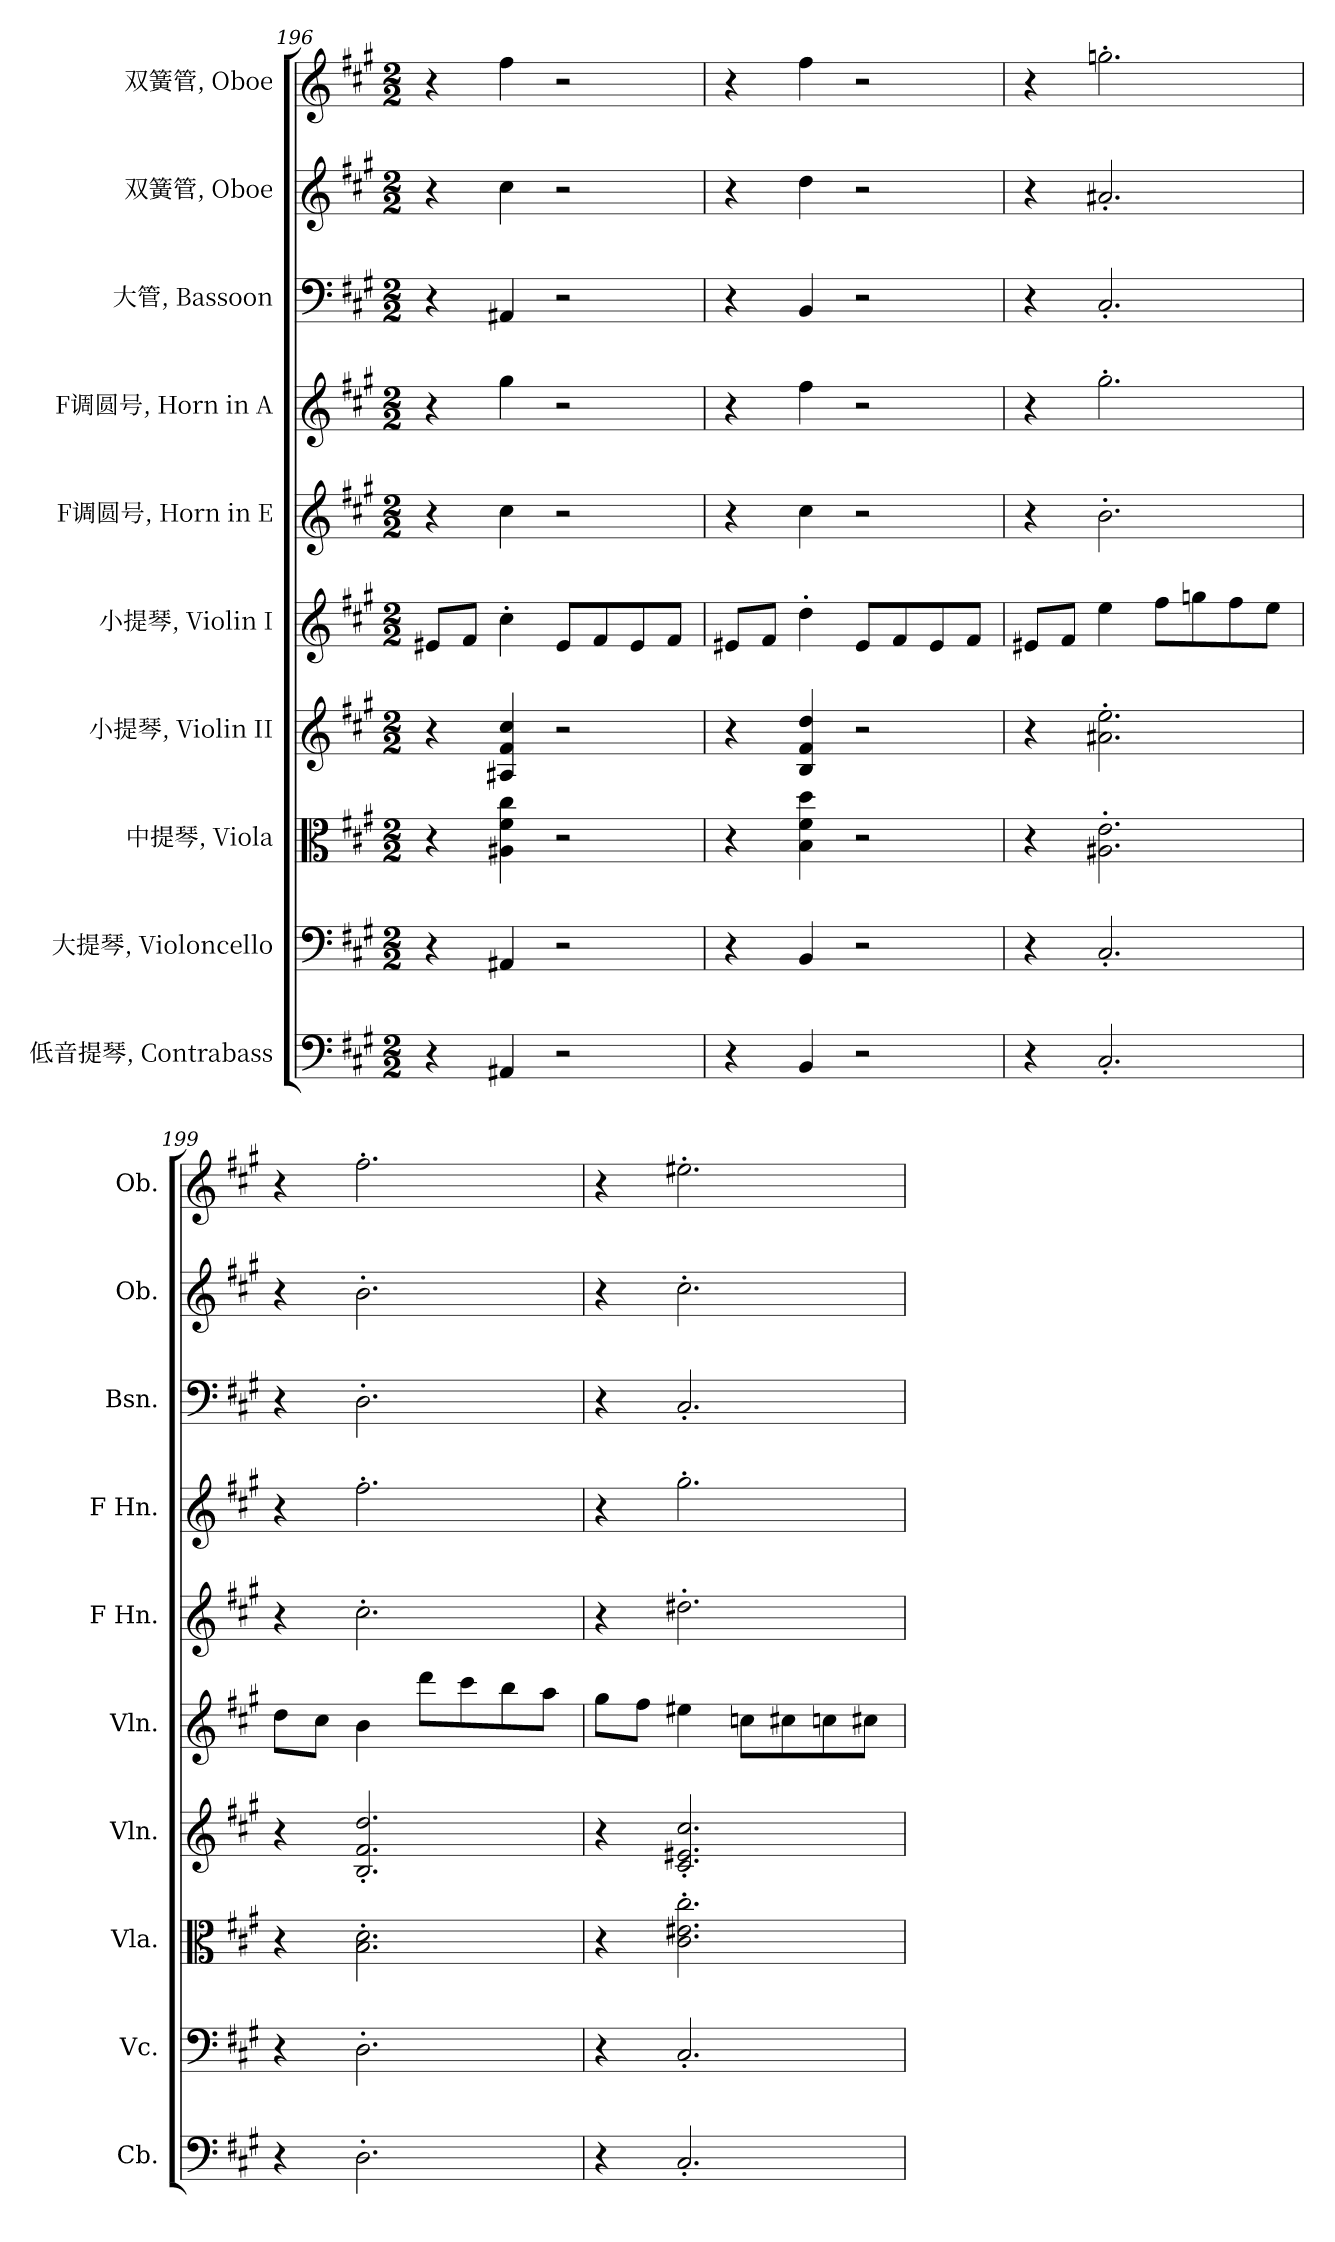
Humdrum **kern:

**kern	**kern	**kern	**kern	**kern	**kern	**kern	**kern	**kern	**kern
*part10	*part9	*part8	*part7	*part6	*part5	*part4	*part3	*part2	*part1
*staff10	*staff9	*staff8	*staff7	*staff6	*staff5	*staff4	*staff3	*staff2	*staff1
*I"低音提琴, Contrabass	*I"大提琴, Violoncello	*I"中提琴, Viola	*I"小提琴, Violin II	*I"小提琴, Violin I	*I"F调圆号, Horn in E	*I"F调圆号, Horn in A	*I"大管, Bassoon	*I"双簧管, Oboe	*I"双簧管, Oboe
*I'Cb.	*I'Vc.	*I'Vla.	*I'Vln.	*I'Vln.	*I'F Hn.	*I'F Hn.	*I'Bsn.	*I'Ob.	*I'Ob.
*clefF4	*clefF4	*clefC3	*clefG2	*clefG2	*clefG2	*clefG2	*clefF4	*clefG2	*clefG2
*ITrd7c12	*	*	*	*	*ITrd4c7	*ITrd4c7	*	*	*
*k[f#c#g#]	*k[f#c#g#]	*k[f#c#g#]	*k[f#c#g#]	*k[f#c#g#]	*k[f#c#]	*k[f#c#]	*k[f#c#g#]	*k[f#c#g#]	*k[f#c#g#]
*M2/2	*M2/2	*M2/2	*M2/2	*M2/2	*M2/2	*M2/2	*M2/2	*M2/2	*M2/2
=196	=196	=196	=196	=196	=196	=196	=196	=196	=196
4r	4r	4r	4r	8e#X/L	4r	4r	4r	4r	4r
.	.	.	.	8f#/J	.	.	.	.	.
4AAA#X/	4AA#X/	4A#X\ 4f#\ 4cc#\	4A#X/ 4f#/ 4cc#/	4cc#'\	4f#\	4cc#\	4AA#X/	4cc#\	4ff#\
2r	2r	2r	2r	8e#/L	2r	2r	2r	2r	2r
.	.	.	.	8f#/	.	.	.	.	.
.	.	.	.	8e#/	.	.	.	.	.
.	.	.	.	8f#/J	.	.	.	.	.
=197	=197	=197	=197	=197	=197	=197	=197	=197	=197
4r	4r	4r	4r	8e#X/L	4r	4r	4r	4r	4r
.	.	.	.	8f#/J	.	.	.	.	.
4BBB/	4BB/	4B\ 4f#\ 4dd\	4B/ 4f#/ 4dd/	4dd'\	4f#\	4b\	4BB/	4dd\	4ff#\
2r	2r	2r	2r	8e#/L	2r	2r	2r	2r	2r
.	.	.	.	8f#/	.	.	.	.	.
.	.	.	.	8e#/	.	.	.	.	.
.	.	.	.	8f#/J	.	.	.	.	.
!!LO:PB:g=z
=198	=198	=198	=198	=198	=198	=198	=198	=198	=198
4r	4r	4r	4r	8e#X/L	4r	4r	4r	4r	4r
.	.	.	.	8f#/J	.	.	.	.	.
2.CC#'/	2.C#'/	2.A#X\' 2.e\'	2.a#X\' 2.ee\'	4ee\	2.e'\	2.cc#'\	2.C#'/	2.a#X'/	2.ggn'\
.	.	.	.	8ff#\L	.	.	.	.	.
.	.	.	.	8ggn\	.	.	.	.	.
.	.	.	.	8ff#\	.	.	.	.	.
.	.	.	.	8ee\J	.	.	.	.	.
=199	=199	=199	=199	=199	=199	=199	=199	=199	=199
4r	4r	4r	4r	8dd\L	4r	4r	4r	4r	4r
.	.	.	.	8cc#\J	.	.	.	.	.
2.DD'\	2.D'\	2.B\' 2.d\'	2.B/' 2.f#/' 2.dd/'	4b\	2.f#'\	2.b'\	2.D'\	2.b'\	2.ff#'\
.	.	.	.	8ddd\L	.	.	.	.	.
.	.	.	.	8ccc#\	.	.	.	.	.
.	.	.	.	8bb\	.	.	.	.	.
.	.	.	.	8aa\J	.	.	.	.	.
=200	=200	=200	=200	=200	=200	=200	=200	=200	=200
4r	4r	4r	4r	8gg#\L	4r	4r	4r	4r	4r
.	.	.	.	8ff#\J	.	.	.	.	.
2.CC#'/	2.C#'/	2.c#\' 2.e#X\' 2.cc#\'	2.c#/' 2.e#X/' 2.cc#/'	4ee#X\	2.g#X'\	2.cc#'\	2.C#'/	2.cc#'\	2.ee#X'\
.	.	.	.	8ccn\L	.	.	.	.	.
.	.	.	.	8cc#X\	.	.	.	.	.
.	.	.	.	8ccn\	.	.	.	.	.
.	.	.	.	8cc#X\J	.	.	.	.	.
=	=	=	=	=	=	=	=	=	=
*-	*-	*-	*-	*-	*-	*-	*-	*-	*-
